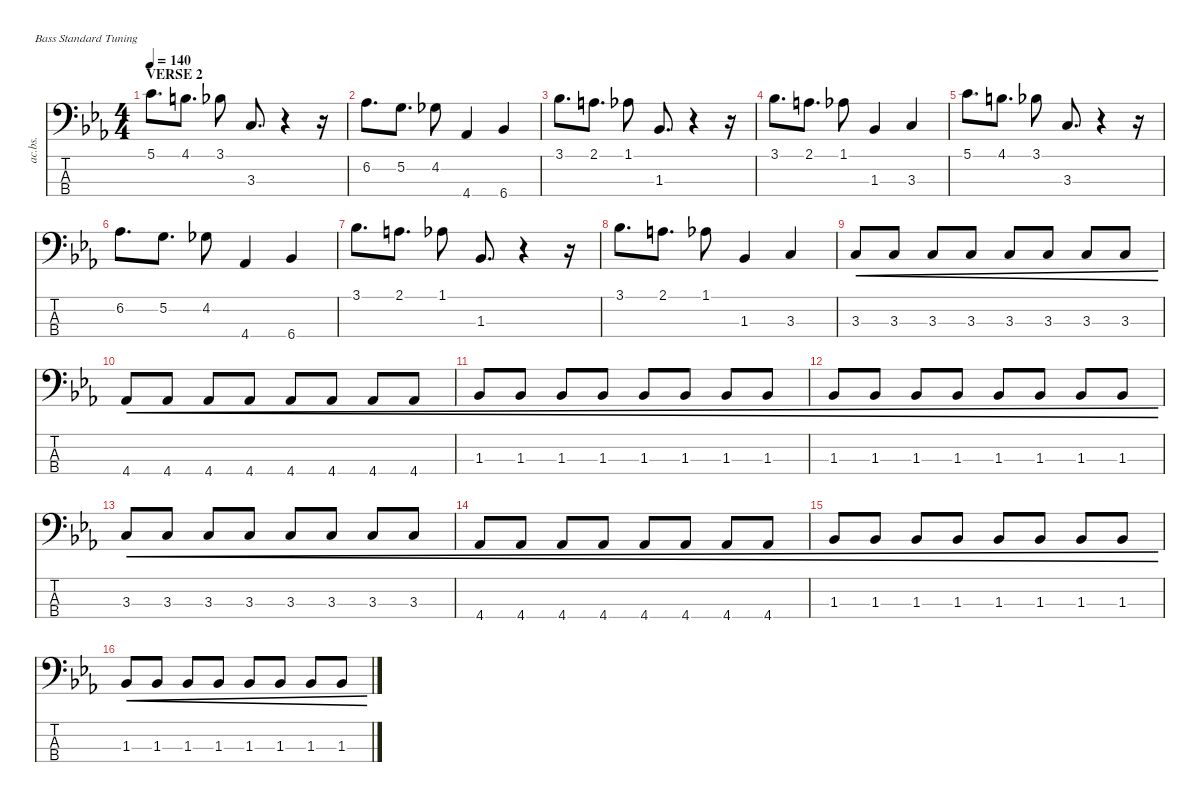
\defaultSystemsLayout 4
\hideDynamics
\bracketExtendMode nobrackets
\otherSystemsTrackNameOrientation horizontal
\track ("Acoustic Bass" "ac.bs.") {instrument acousticbass}
\staff {score tabs}
\tuning (G2 D2 A1 E1)
\ts (4 4)
\section ("" "VERSE 2")
\tempo 140
\clef f4
\ks cminor
5.1{acc forcenatural}.8{d dy mf beam Down} 4.1{acc forcenatural}.8{d beam Down} 3.1{acc b}.8{beam Down} 3.3{acc forcenatural}.8{d beam Up} r.4{beam Up} r.16{beam Up} |
6.2{acc b}.8{d beam Down} 5.2{acc forcenatural}.8{d beam Down} 4.2{acc b}.8{beam Down} 4.4{acc b}.4{beam Up} 6.4{acc b}.4{beam Up} |
3.1{acc b}.8{d beam Down} 2.1{acc forcenatural}.8{d beam Down} 1.1{acc b}.8{beam Down} 1.3{acc b}.8{d beam Up} r.4{beam Up} r.16{beam Up} |
3.1{acc b}.8{d beam Down} 2.1{acc forcenatural}.8{d beam Down} 1.1{acc b}.8{beam Down} 1.3{acc b}.4{beam Up} 3.3{acc forcenatural}.4{beam Up} |
5.1{acc forcenatural}.8{d beam Down} 4.1{acc forcenatural}.8{d beam Down} 3.1{acc b}.8{beam Down} 3.3{acc forcenatural}.8{d beam Up} r.4{beam Up} r.16{beam Up} |
6.2{acc b}.8{d beam Down} 5.2{acc forcenatural}.8{d beam Down} 4.2{acc b}.8{beam Down} 4.4{acc b}.4{beam Up} 6.4{acc b}.4{beam Up} |
3.1{acc b}.8{d beam Down} 2.1{acc forcenatural}.8{d beam Down} 1.1{acc b}.8{beam Down} 1.3{acc b}.8{d beam Up} r.4{beam Up} r.16{beam Up} |
3.1{acc b}.8{d beam Down} 2.1{acc forcenatural}.8{d beam Down} 1.1{acc b}.8{beam Down} 1.3{acc b}.4{beam Up} 3.3{acc forcenatural}.4{beam Up} |
3.3{acc forcenatural}.8{cre beam Up} 3.3{acc forcenatural}.8{cre beam Up} 3.3{acc forcenatural}.8{cre beam Up} 3.3{acc forcenatural}.8{cre beam Up} 3.3{acc forcenatural}.8{cre beam Up} 3.3{acc forcenatural}.8{cre beam Up} 3.3{acc forcenatural}.8{cre beam Up} 3.3{acc forcenatural}.8{cre beam Up} |
4.4{acc b}.8{cre beam Up} 4.4{acc b}.8{cre beam Up} 4.4{acc b}.8{cre beam Up} 4.4{acc b}.8{cre beam Up} 4.4{acc b}.8{cre beam Up} 4.4{acc b}.8{cre beam Up} 4.4{acc b}.8{cre beam Up} 4.4{acc b}.8{cre beam Up} |
1.3{acc b}.8{cre beam Up} 1.3{acc b}.8{cre beam Up} 1.3{acc b}.8{cre beam Up} 1.3{acc b}.8{cre beam Up} 1.3{acc b}.8{cre beam Up} 1.3{acc b}.8{cre beam Up} 1.3{acc b}.8{cre beam Up} 1.3{acc b}.8{cre beam Up} |
1.3{acc b}.8{cre beam Up} 1.3{acc b}.8{cre beam Up} 1.3{acc b}.8{cre beam Up} 1.3{acc b}.8{cre beam Up} 1.3{acc b}.8{cre beam Up} 1.3{acc b}.8{cre beam Up} 1.3{acc b}.8{cre beam Up} 1.3{acc b}.8{cre beam Up} |
3.3{acc forcenatural}.8{cre beam Up} 3.3{acc forcenatural}.8{cre beam Up} 3.3{acc forcenatural}.8{cre beam Up} 3.3{acc forcenatural}.8{cre beam Up} 3.3{acc forcenatural}.8{cre beam Up} 3.3{acc forcenatural}.8{cre beam Up} 3.3{acc forcenatural}.8{cre beam Up} 3.3{acc forcenatural}.8{cre beam Up} |
4.4{acc b}.8{cre beam Up} 4.4{acc b}.8{cre beam Up} 4.4{acc b}.8{cre beam Up} 4.4{acc b}.8{cre beam Up} 4.4{acc b}.8{cre beam Up} 4.4{acc b}.8{cre beam Up} 4.4{acc b}.8{cre beam Up} 4.4{acc b}.8{cre beam Up} |
1.3{acc b}.8{cre beam Up} 1.3{acc b}.8{cre beam Up} 1.3{acc b}.8{cre beam Up} 1.3{acc b}.8{cre beam Up} 1.3{acc b}.8{cre beam Up} 1.3{acc b}.8{cre beam Up} 1.3{acc b}.8{cre beam Up} 1.3{acc b}.8{cre beam Up} |
1.3{acc b}.8{cre beam Up} 1.3{acc b}.8{cre beam Up} 1.3{acc b}.8{cre beam Up} 1.3{acc b}.8{cre beam Up} 1.3{acc b}.8{cre beam Up} 1.3{acc b}.8{cre beam Up} 1.3{acc b}.8{cre beam Up} 1.3{acc b}.8{cre beam Up}
